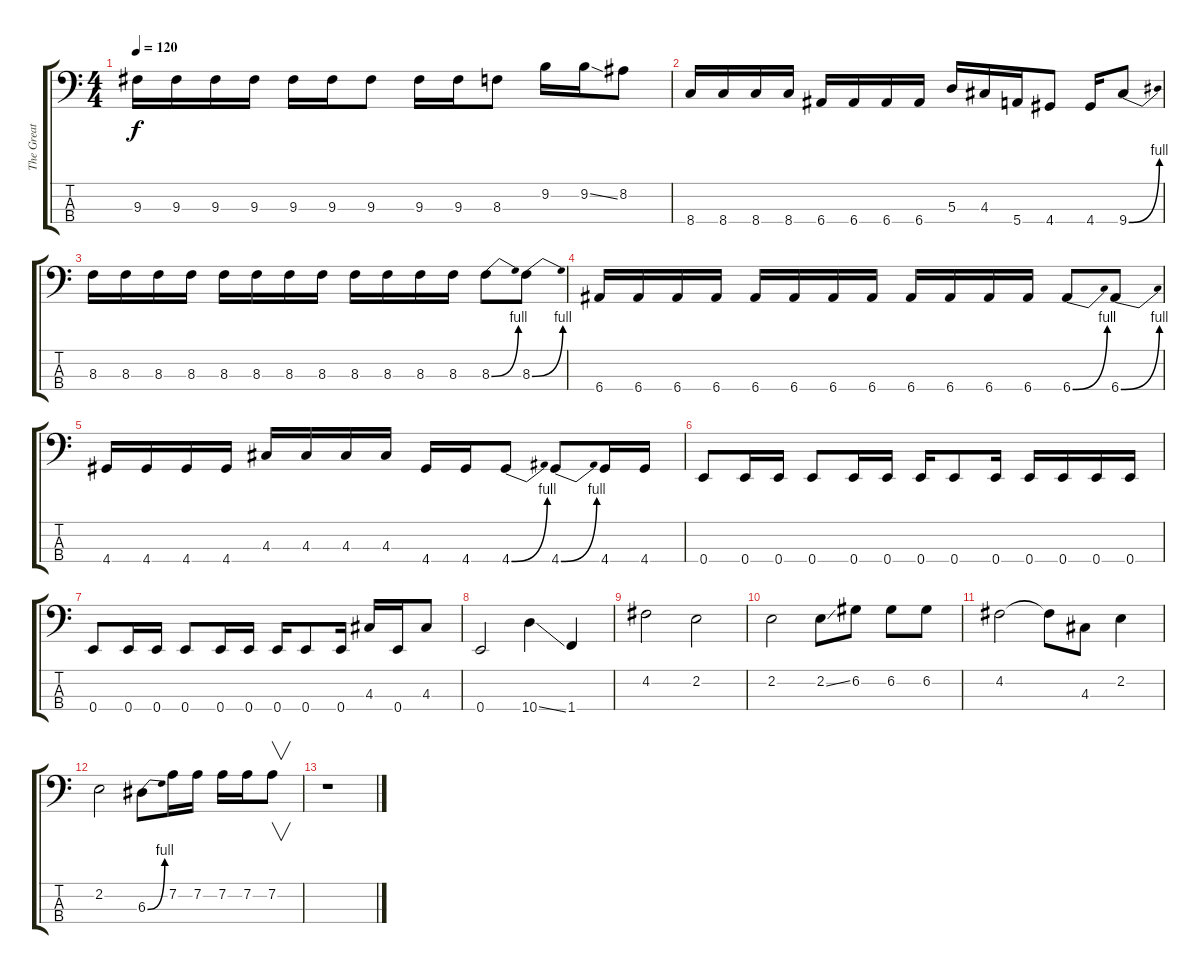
\track ("The Great Iron Fist" "The Great ") {instrument electricbasspick}
\staff {score tabs}
\tuning (G2 D2 A1 E1) {hide}
\ts (4 4)
\tempo 120
\clef f4
\ks c
9.3.16{dy f} 9.3.16 9.3.16 9.3.16 9.3.16 9.3.16 9.3.8 9.3.16 9.3.16 8.3.8 9.2.16 9.2{ss}.16 8.2.8 |
8.4.16 8.4.16 8.4.16 8.4.16 6.4.16 6.4.16 6.4.16 6.4.16 5.3.16 4.3.16 5.4.16 4.4.8 4.4.16 9.4{be (bend 0 0 60 4)}.8 |
8.3.16 8.3.16 8.3.16 8.3.16 8.3.16 8.3.16 8.3.16 8.3.16 8.3.16 8.3.16 8.3.16 8.3.16 8.3{be (bend 0 0 60 4)}.8 8.3{be (bend 0 0 60 4)}.8 |
6.4.16 6.4.16 6.4.16 6.4.16 6.4.16 6.4.16 6.4.16 6.4.16 6.4.16 6.4.16 6.4.16 6.4.16 6.4{be (bend 0 0 60 4)}.8 6.4{be (bend 0 0 60 4)}.8 |
4.4.16 4.4.16 4.4.16 4.4.16 4.3.16 4.3.16 4.3.16 4.3.16 4.4.16 4.4.16 4.4{be (bend 0 0 60 4)}.8 4.4{be (bend 0 0 60 4)}.8 4.4.16 4.4.16 |
0.4.8 0.4.16 0.4.16 0.4.8 0.4.16 0.4.16 0.4.16 0.4.8 0.4.16 0.4.16 0.4.16 0.4.16 0.4.16 |
0.4.8 0.4.16 0.4.16 0.4.8 0.4.16 0.4.16 0.4.16 0.4.8 0.4.16 4.3.16 0.4.16 4.3.8 |
0.4.2{volume 16} 10.4{ss}.4 1.4.4 |
4.2.2 2.2.2 |
2.2.2 2.2{ss}.8 6.2.8 6.2.8 6.2.8 |
4.2.2 4.2{t}.8 4.3.8 2.2.4 |
2.2.2 6.3{be (bend 0 0 60 4)}.8 7.2.16 7.2.16 7.2.16 7.2.16 7.2.8{v} |
r.1
